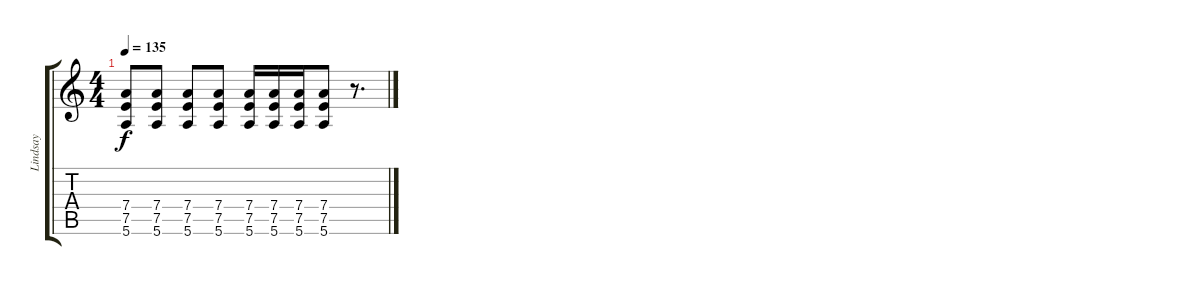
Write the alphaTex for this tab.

\track ("Lindsay" "Lindsay") {instrument distortionguitar}
\staff {score tabs}
\tuning (E4 B3 G3 D3 A2 E2) {hide}
\ts (4 4)
\tempo 135
\clef g2
\ks c
(7.4 7.5 5.6).8{dy f} (7.4 7.5 5.6).8 (7.4 7.5 5.6).8 (7.4 7.5 5.6).8 (7.4 7.5 5.6).16 (7.4 7.5 5.6).16 (7.4 7.5 5.6).16 (7.4 7.5 5.6).8 r.8{d}
